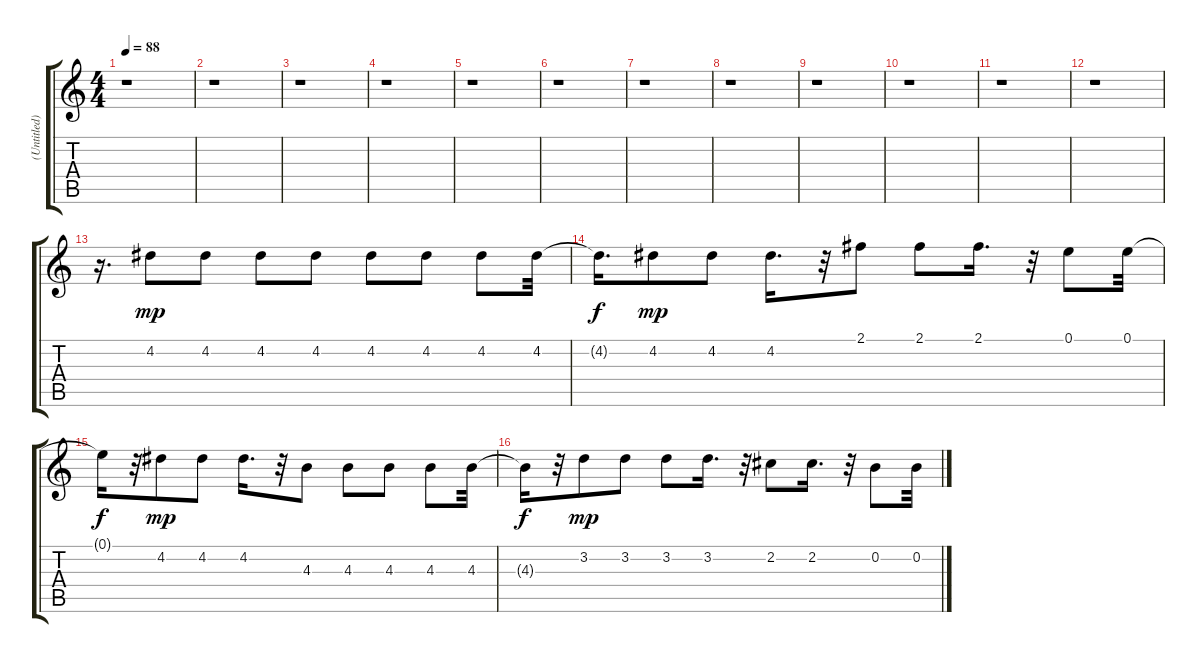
\track ("(Untitled)" "(Untitled)") {instrument acousticguitarsteel}
\staff {score tabs}
\tuning (E4 B3 G3 D3 A2 E2) {hide}
\ts (4 4)
\tempo 88
\clef g2
\ks c
r.1{dy f} |
r.1 |
r.1 |
r.1 |
r.1 |
r.1 |
r.1 |
r.1 |
r.1 |
r.1 |
r.1 |
r.1 |
r.16{d} 4.2.8{dy mp} 4.2.8 4.2.8 4.2.8 4.2.8 4.2.8 4.2.8 4.2.32 |
4.2{t}.16{d dy f} 4.2.8{dy mp} 4.2.8 4.2.16{d} r.32 2.1.8 2.1.8 2.1.16{d} r.32 0.1.8 0.1.32 |
0.1{t}.16{dy f} r.32 4.2.8{dy mp} 4.2.8 4.2.16{d} r.32 4.3.8 4.3.8 4.3.8 4.3.8 4.3.32 |
4.3{t}.16{dy f} r.32 3.2.8{dy mp} 3.2.8 3.2.8 3.2.16{d} r.32 2.2.8 2.2.16{d} r.32 0.2.8 0.2.32
